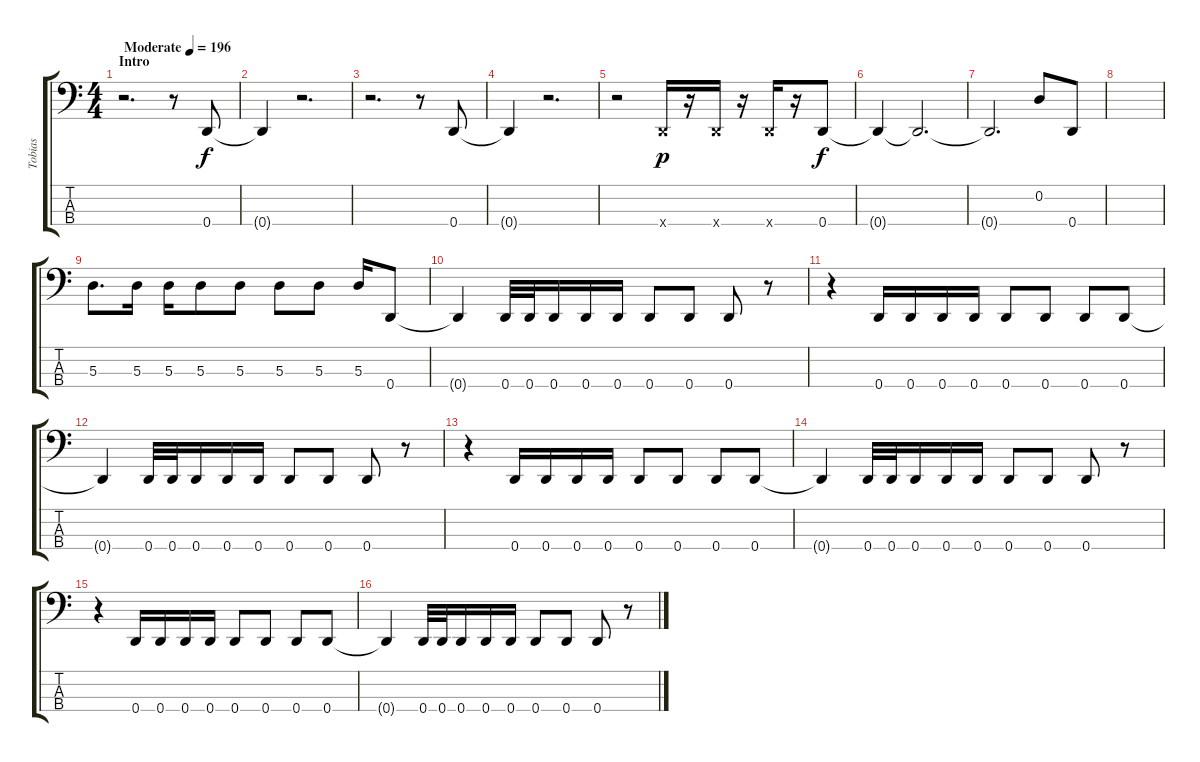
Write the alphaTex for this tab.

\track ("Tobias" "Tobias") {instrument electricbasspick}
\staff {score tabs}
\tuning (G2 D2 A1 D1) {hide}
\ts (4 4)
\section ("" "Intro")
\tempo (196 "Moderate")
\clef f4
\ks aminor
r.2{d dy f instrument electricbasspick} r.8 0.4.8 |
0.4{t}.4 r.2{d} |
r.2{d} r.8 0.4.8 |
0.4{t}.4 r.2{d} |
r.2 0.4{x}.16{dy p} r.16 0.4{x}.16 r.16 0.4{x}.16 r.16 0.4.8{dy f} |
0.4{t}.4 0.4{t}.2{d} |
0.4{t}.2{d} 0.2.8 0.4.8 |
|
5.3.8{d} 5.3.16 5.3.16 5.3.8 5.3.8 5.3.8 5.3.8 5.3.16 0.4.8 |
0.4{t}.4 0.4.32 0.4.32 0.4.16 0.4.16 0.4.16 0.4.8 0.4.8 0.4.8 r.8 |
r.4 0.4.16 0.4.16 0.4.16 0.4.16 0.4.8 0.4.8 0.4.8 0.4.8 |
0.4{t}.4 0.4.32 0.4.32 0.4.16 0.4.16 0.4.16 0.4.8 0.4.8 0.4.8 r.8 |
r.4 0.4.16 0.4.16 0.4.16 0.4.16 0.4.8 0.4.8 0.4.8 0.4.8 |
0.4{t}.4 0.4.32 0.4.32 0.4.16 0.4.16 0.4.16 0.4.8 0.4.8 0.4.8 r.8 |
r.4 0.4.16 0.4.16 0.4.16 0.4.16 0.4.8 0.4.8 0.4.8 0.4.8 |
0.4{t}.4 0.4.32 0.4.32 0.4.16 0.4.16 0.4.16 0.4.8 0.4.8 0.4.8 r.8
